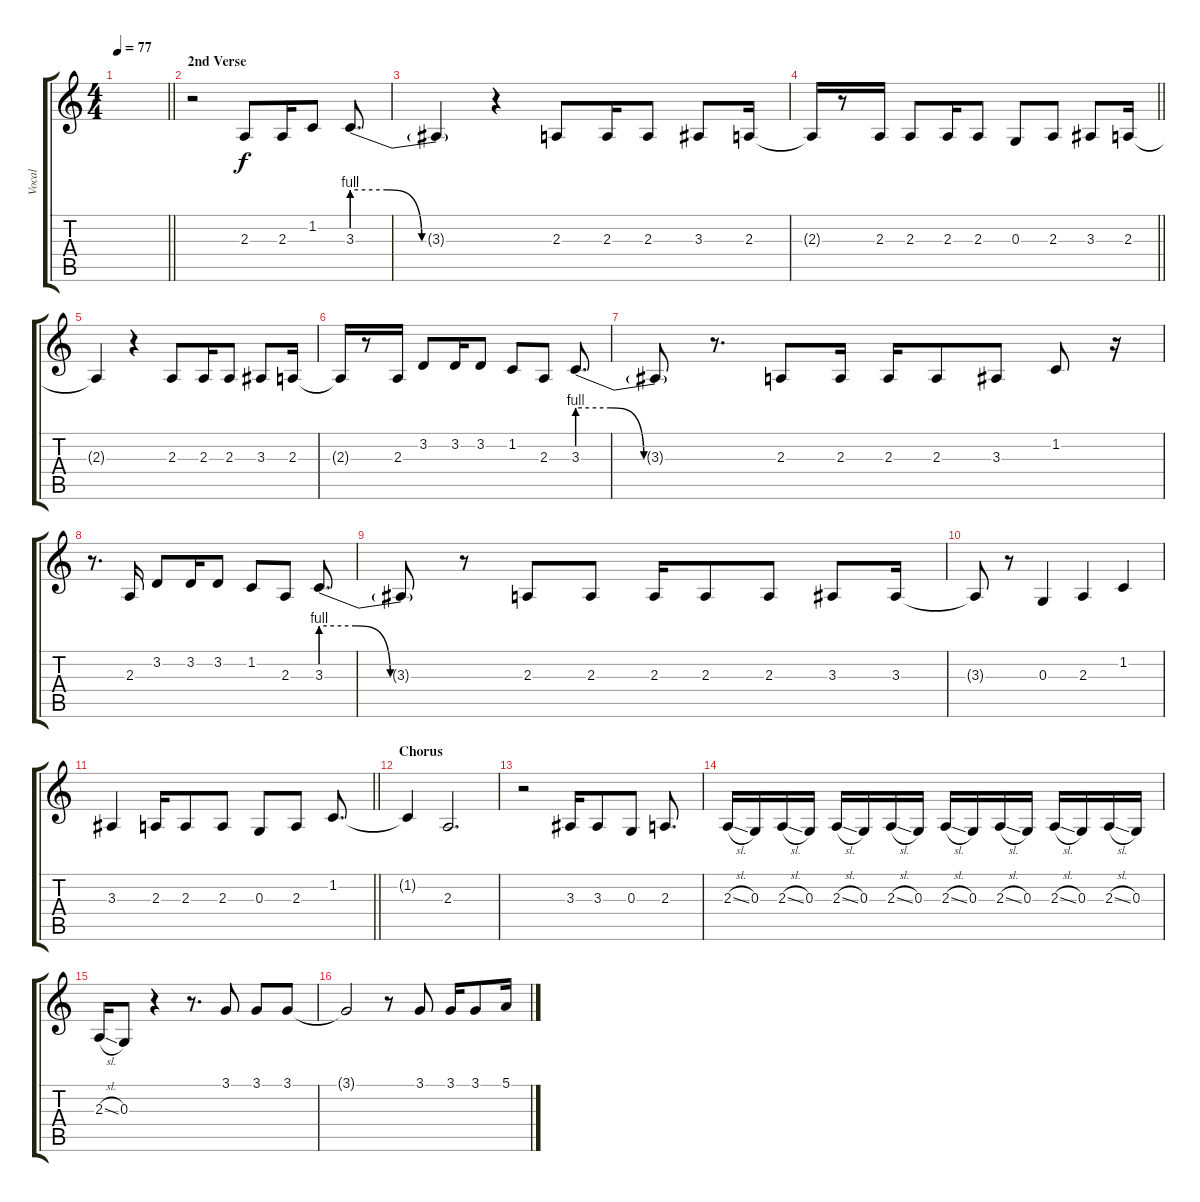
\track ("Vocal" "Vocal") {instrument lead1square}
\staff {score tabs}
\tuning (E4 B3 G3 D3 A2 D2) {hide}
\ts (4 4)
\tempo 77
\clef g2
\barLineRight lightlight
\ks c
|
\section ("" "2nd Verse")
r.2 2.3.8 2.3.16 1.2.8 3.3{be (custom 0 4 15 4 30 0 60 0)}.8{d} |
3.3{t}.4 r.4 2.3.8 2.3.16 2.3.8 3.3.8 2.3.16 |
\barLineRight lightlight
2.3{t}.16 r.8 2.3.16 2.3.8 2.3.16 2.3.8 0.3.8 2.3.8 3.3.8 2.3.16 |
2.3{t}.4 r.4 2.3.8 2.3.16 2.3.8 3.3.8 2.3.16 |
2.3{t}.16 r.8 2.3.16 3.2.8 3.2.16 3.2.8 1.2.8 2.3.8 3.3{be (custom 0 4 15 4 30 0 60 0)}.8{d} |
3.3{t}.8 r.8{d} 2.3.8 2.3.16 2.3.16 2.3.8 3.3.8 1.2.8 r.16 |
r.8{d} 2.3.16 3.2.8 3.2.16 3.2.8 1.2.8 2.3.8 3.3{be (custom 0 4 15 4 30 0 60 0)}.8{d} |
3.3{t}.8 r.8 2.3.8 2.3.8 2.3.16 2.3.8 2.3.8 3.3.8 3.3.16 |
3.3{t}.8 r.8 0.3.4 2.3.4 1.2.4 |
\barLineRight lightlight
3.3.4 2.3.16 2.3.8 2.3.8 0.3.8 2.3.8 1.2.8{d} |
\section ("" "Chorus")
1.2{t}.4 2.3.2{d} |
r.2 3.3.16 3.3.8 0.3.8 2.3.8{d} |
2.3{sl}.16 0.3.16 2.3{sl}.16 0.3.16 2.3{sl}.16 0.3.16 2.3{sl}.16 0.3.16 2.3{sl}.16 0.3.16 2.3{sl}.16 0.3.16 2.3{sl}.16 0.3.16 2.3{sl}.16 0.3.16 |
2.3{sl}.16 0.3.8 r.4 r.8{d} 3.1.8 3.1.8 3.1.8 |
3.1{t}.2 r.8 3.1.8 3.1.16 3.1.8 5.1.16
